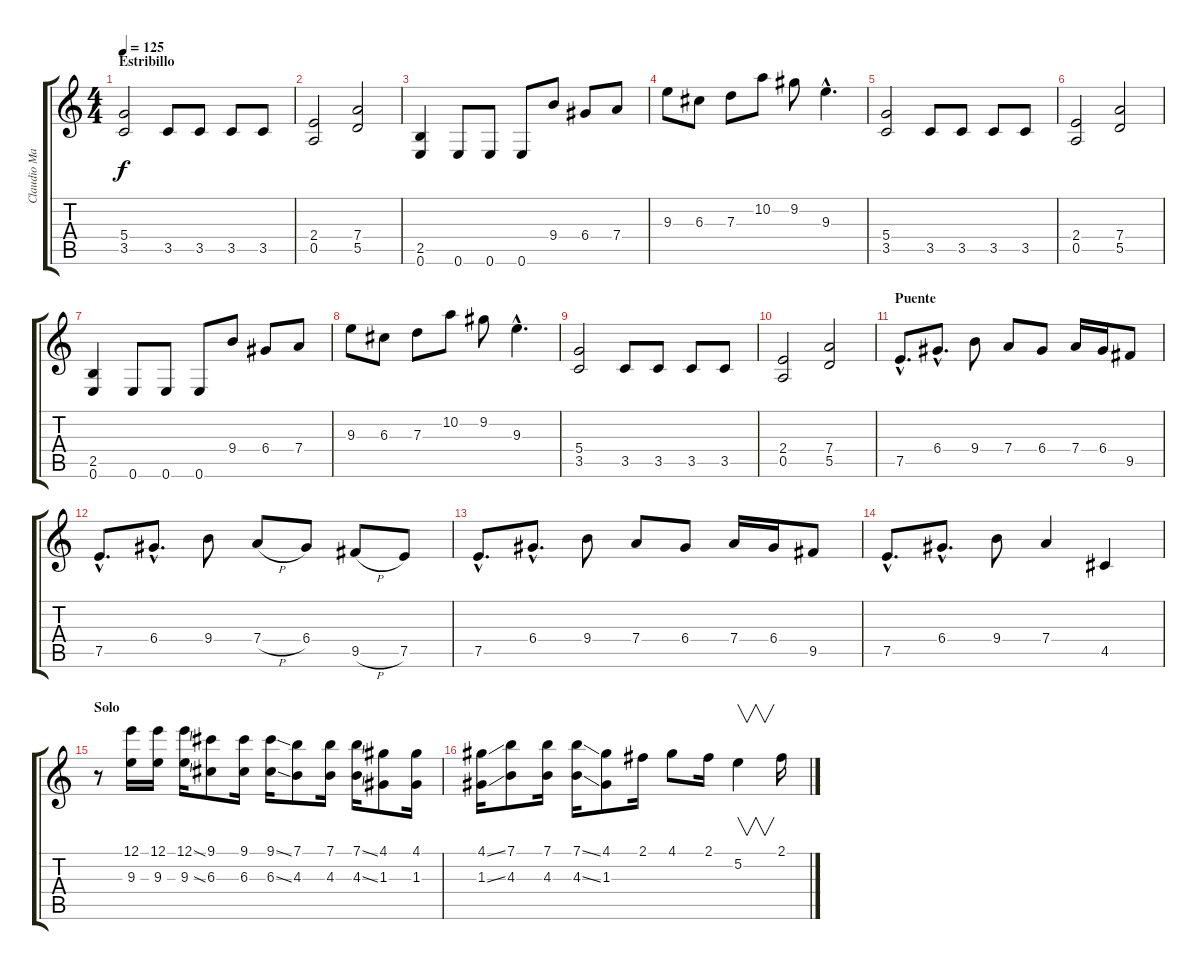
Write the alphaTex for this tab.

\track ("Claudio Marciello (Gtr 1)" "Claudio Ma") {instrument distortionguitar}
\staff {score tabs}
\tuning (E4 B3 G3 D3 A2 E2) {hide}
\ts (4 4)
\section ("" "Estribillo")
\tempo 125
\clef g2
\ks c
(5.4 3.5).2{dy f} 3.5.8 3.5.8 3.5.8 3.5.8 |
(2.4 0.5).2 (7.4 5.5).2 |
(2.5 0.6).4 0.6.8 0.6.8 0.6.8 9.4.8 6.4.8 7.4.8 |
9.3.8 6.3.8 7.3.8 10.2.8 9.2.8 9.3{hac}.4{d} |
(5.4 3.5).2 3.5.8 3.5.8 3.5.8 3.5.8 |
(2.4 0.5).2 (7.4 5.5).2 |
(2.5 0.6).4 0.6.8 0.6.8 0.6.8 9.4.8 6.4.8 7.4.8 |
9.3.8 6.3.8 7.3.8 10.2.8 9.2.8 9.3{hac}.4{d} |
(5.4 3.5).2 3.5.8 3.5.8 3.5.8 3.5.8 |
(2.4 0.5).2 (7.4 5.5).2 |
\section ("" "Puente")
7.5{hac}.8{d} 6.4{hac}.8{d} 9.4.8 7.4.8 6.4.8 7.4.16 6.4.16 9.5.8 |
7.5{hac}.8{d} 6.4{hac}.8{d} 9.4.8 7.4{h}.8 6.4.8 9.5{h}.8 7.5.8 |
7.5{hac}.8{d} 6.4{hac}.8{d} 9.4.8 7.4.8 6.4.8 7.4.16 6.4.16 9.5.8 |
7.5{hac}.8{d} 6.4{hac}.8{d} 9.4.8 7.4.4 4.5.4 |
\section ("" "Solo")
r.8 (12.1 9.3).16 (12.1 9.3).16 (12.1{ss} 9.3{ss}).16 (9.1 6.3).8 (9.1 6.3).16 (9.1{ss} 6.3{ss}).16 (7.1 4.3).8 (7.1 4.3).16 (7.1{ss} 4.3{ss}).16 (4.1 1.3).8 (4.1 1.3).16 |
(4.1{ss} 1.3{ss}).16 (7.1 4.3).8 (7.1 4.3).16 (7.1{ss} 4.3{ss}).16 (4.1 1.3).8 2.1.16 4.1.8 2.1.16 5.2.4{v} 2.1{ss}.16
